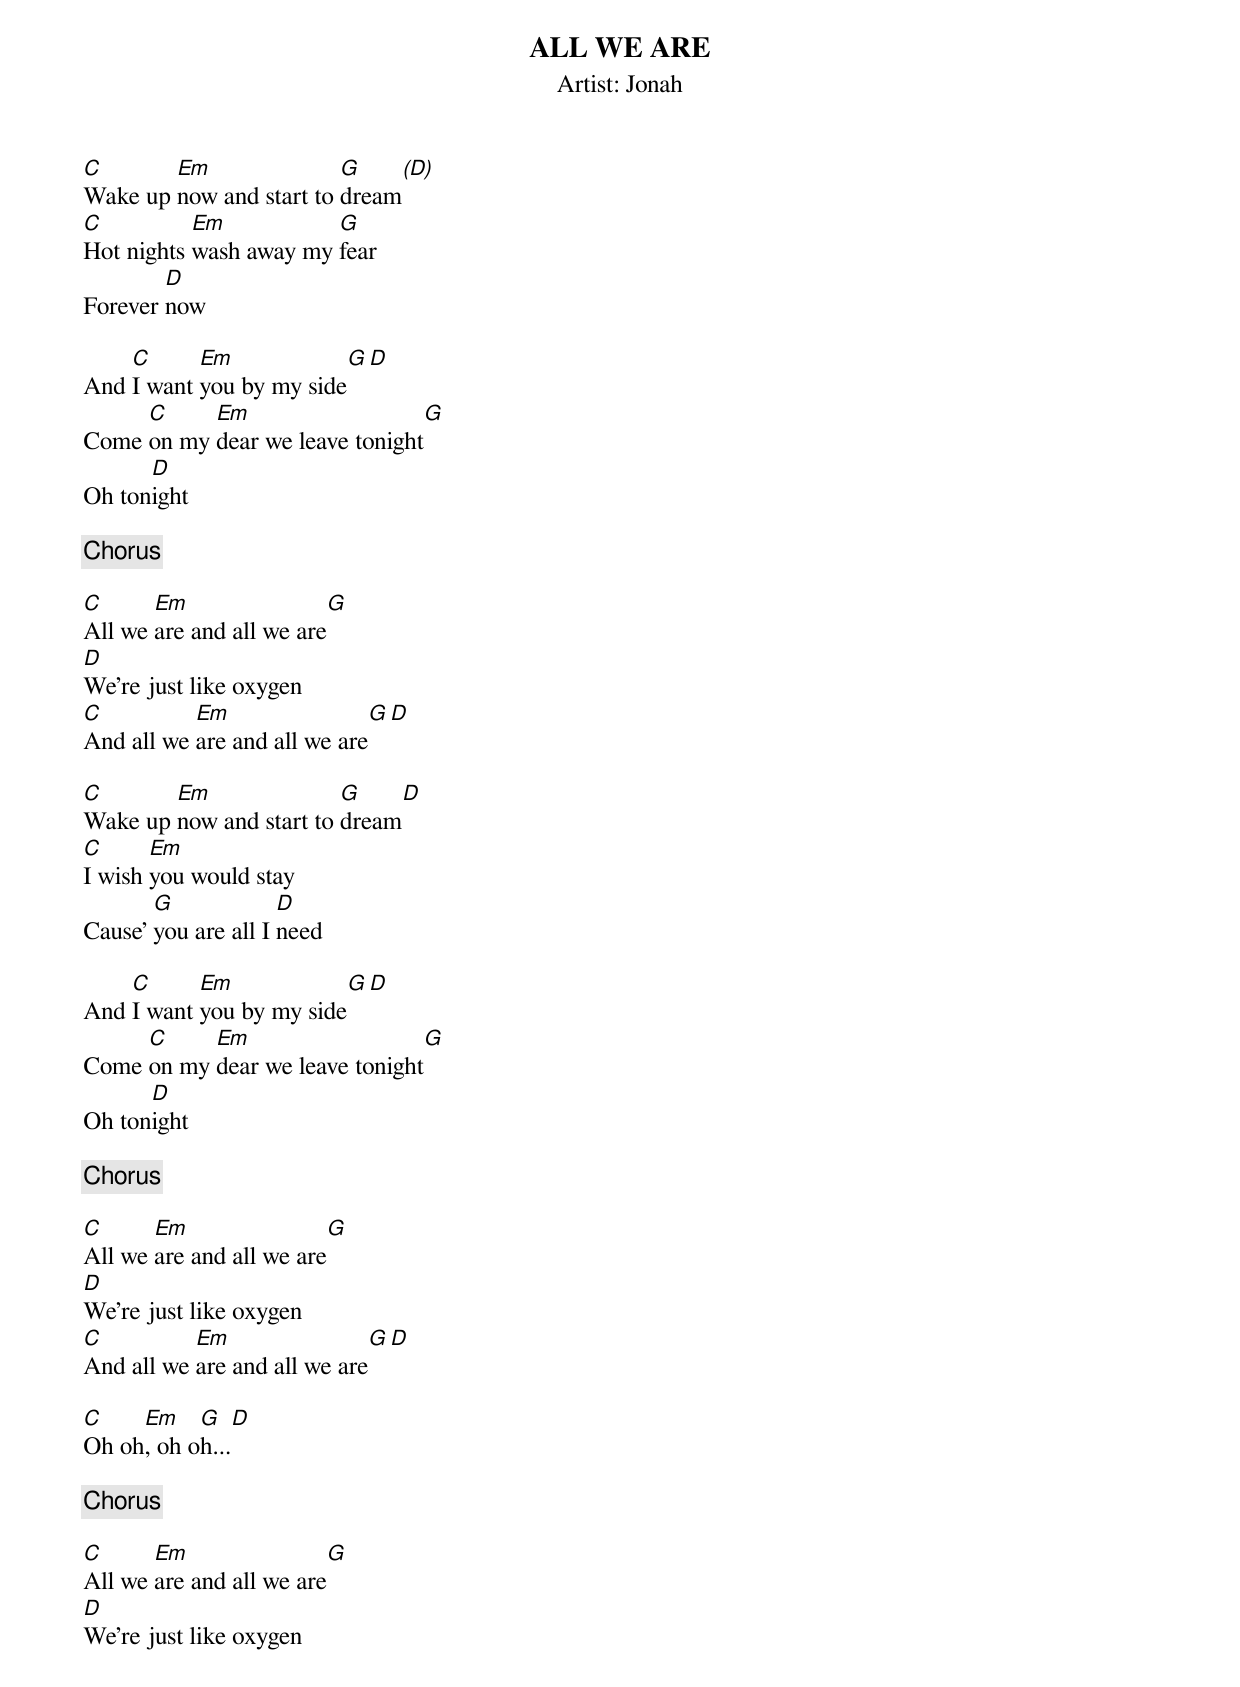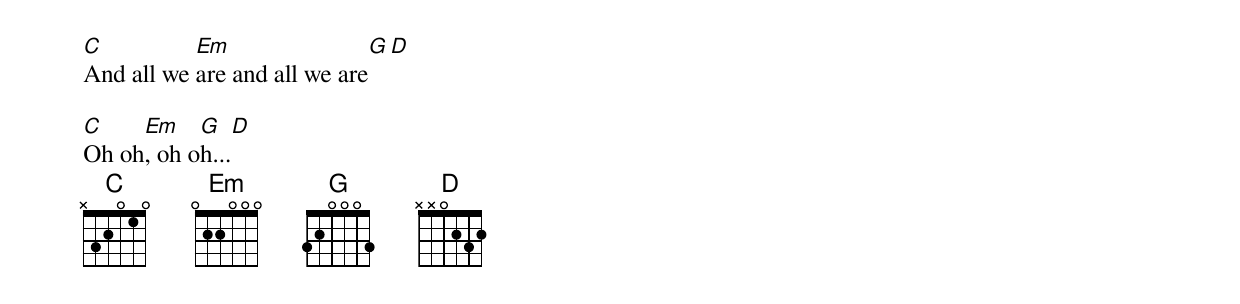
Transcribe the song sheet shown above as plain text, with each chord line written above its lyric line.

ALL WE ARE
Artist: Jonah


C       Em               G    (D)
Wake up now and start to dream
C          Em           G
Hot nights wash away my fear
        D
Forever now

    C      Em             G   D
And I want you by my side
     C     Em                    G
Come on my dear we leave tonight
      D
Oh tonight

[Chorus]

C      Em                 G
All we are and all we are
D
We're just like oxygen
C          Em                 G  D
And all we are and all we are

C       Em               G     D
Wake up now and start to dream
C      Em
I wish you would stay
       G             D
Cause' you are all I need

    C      Em             G   D
And I want you by my side
     C     Em                    G
Come on my dear we leave tonight
      D
Oh tonight

[Chorus]

C      Em                 G
All we are and all we are
D
We're just like oxygen
C          Em                 G  D
And all we are and all we are

C    Em    G   D
Oh oh, oh oh...

[Chorus]

C      Em                 G
All we are and all we are
D
We're just like oxygen
C          Em                 G  D
And all we are and all we are

C    Em    G   D
Oh oh, oh oh...
